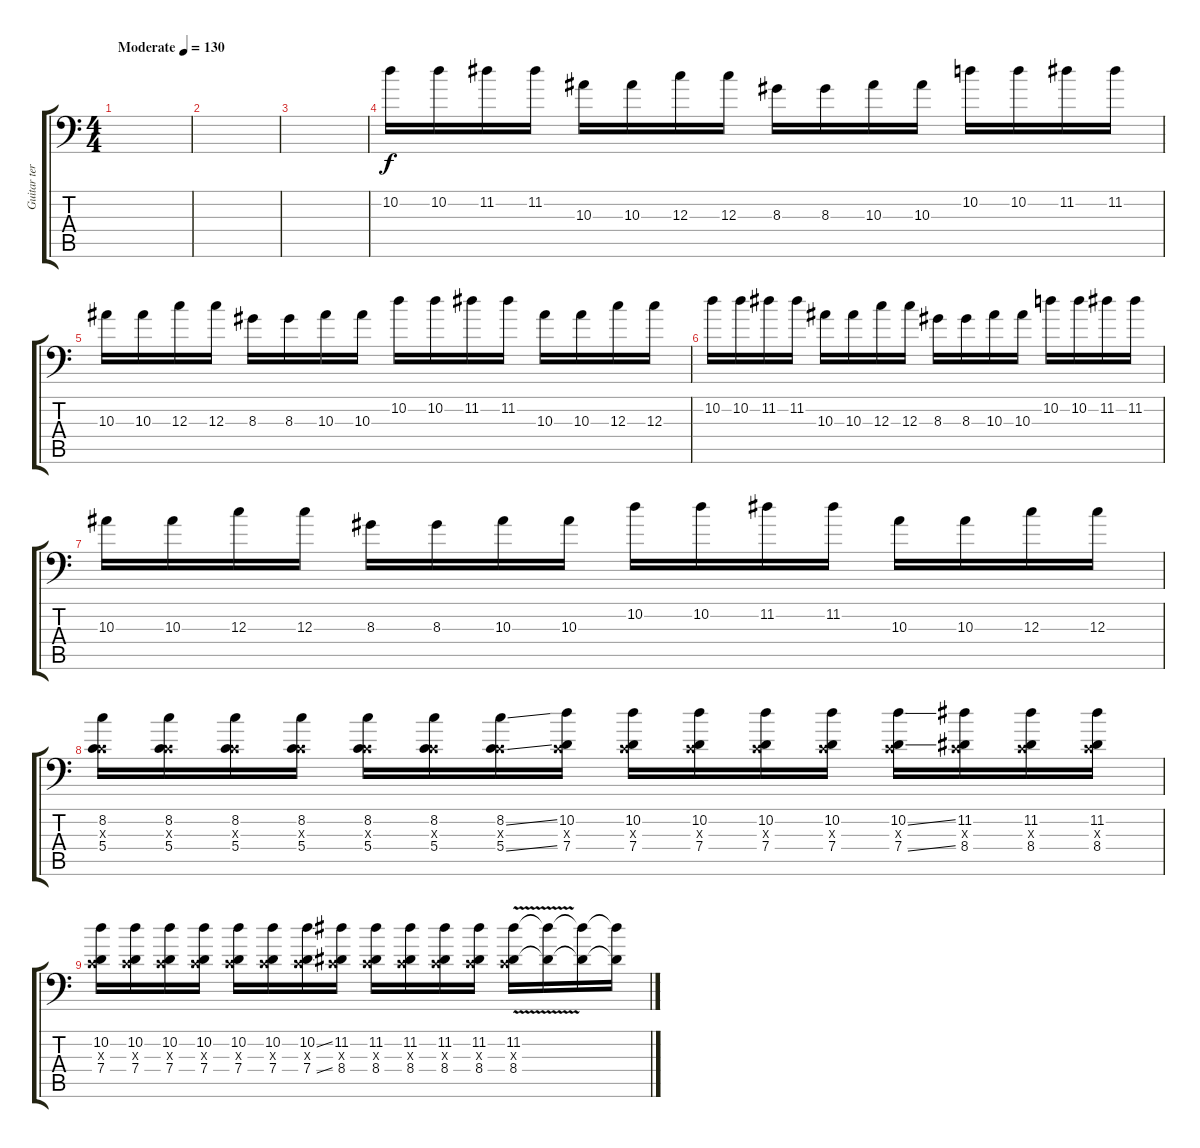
\track ("Guitar terc" "Guitar ter") {instrument distortionguitar}
\staff {score tabs}
\tuning (A3 E3 C3 G2 D2 G1) {hide}
\ts (4 4)
\tempo (130 "Moderate")
\clef f4
\ks c
|
|
|
10.2.16 10.2.16 11.2.16 11.2.16 10.3.16 10.3.16 12.3.16 12.3.16 8.3.16 8.3.16 10.3.16 10.3.16 10.2.16 10.2.16 11.2.16 11.2.16 |
10.3.16 10.3.16 12.3.16 12.3.16 8.3.16 8.3.16 10.3.16 10.3.16 10.2.16 10.2.16 11.2.16 11.2.16 10.3.16 10.3.16 12.3.16 12.3.16 |
10.2.16 10.2.16 11.2.16 11.2.16 10.3.16 10.3.16 12.3.16 12.3.16 8.3.16 8.3.16 10.3.16 10.3.16 10.2.16 10.2.16 11.2.16 11.2.16 |
10.3.16 10.3.16 12.3.16 12.3.16 8.3.16 8.3.16 10.3.16 10.3.16 10.2.16 10.2.16 11.2.16 11.2.16 10.3.16 10.3.16 12.3.16 12.3.16 |
(8.2 0.3{x} 5.4).16{volume 11} (8.2 0.3{x} 5.4).16 (8.2 0.3{x} 5.4).16 (8.2 0.3{x} 5.4).16 (8.2 0.3{x} 5.4).16 (8.2 0.3{x} 5.4).16 (8.2{ss} 0.3{x} 5.4{ss}).16 (10.2 0.3{x} 7.4).16 (10.2 0.3{x} 7.4).16 (10.2 0.3{x} 7.4).16 (10.2 0.3{x} 7.4).16 (10.2 0.3{x} 7.4).16 (10.2{ss} 0.3{x} 7.4{ss}).16 (11.2 0.3{x} 8.4).16 (11.2 0.3{x} 8.4).16 (11.2 0.3{x} 8.4).16 |
(10.2 0.3{x} 7.4).16 (10.2 0.3{x} 7.4).16 (10.2 0.3{x} 7.4).16 (10.2 0.3{x} 7.4).16 (10.2 0.3{x} 7.4).16 (10.2 0.3{x} 7.4).16 (10.2{ss} 0.3{x} 7.4{ss}).16 (11.2 0.3{x} 8.4).16 (11.2 0.3{x} 8.4).16 (11.2 0.3{x} 8.4).16 (11.2 0.3{x} 8.4).16 (11.2 0.3{x} 8.4).16 (11.2{v} 0.3{x} 8.4{v}).16 (11.2{t} 8.4{t}).16 (11.2{t} 8.4{t}).16 (11.2{t} 8.4{t}).16
